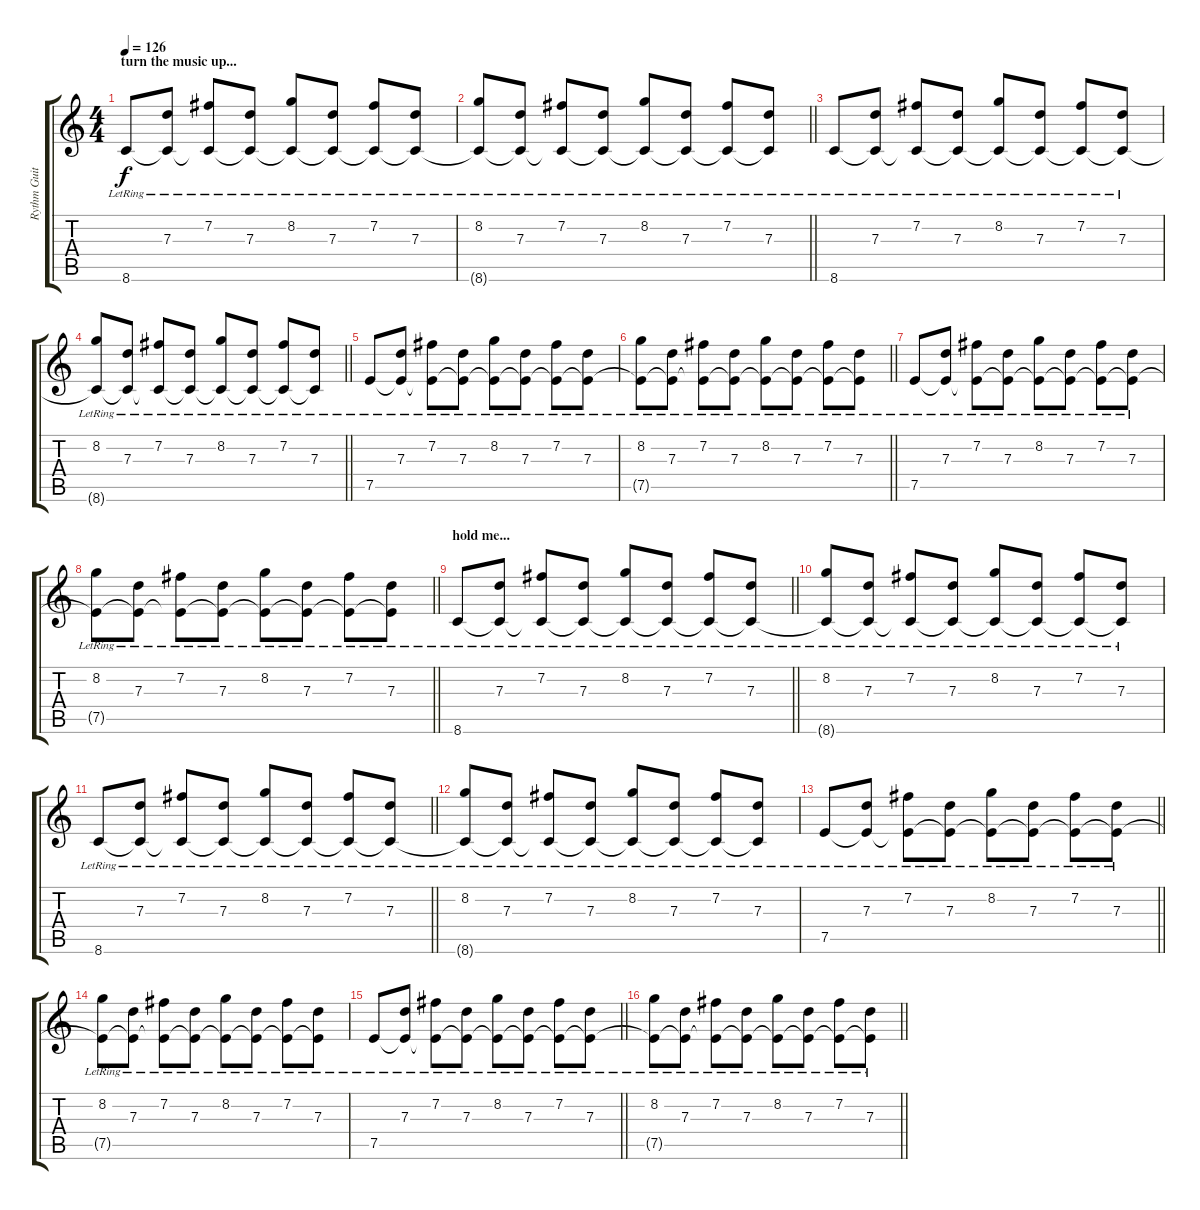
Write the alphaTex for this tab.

\track ("Rythm Guitar" "Rythm Guit") {instrument acousticguitarsteel}
\staff {score tabs}
\tuning (E4 B3 G3 D3 A2 E2) {hide}
\ts (4 4)
\section ("" "turn the music up...")
\tempo 126
\clef g2
\ks c
8.6{lr}.8{dy f} (7.3{lr} 8.6{t}).8 (7.2{lr} 8.6{t}).8 (7.3{lr} 8.6{t}).8 (8.2{lr} 8.6{t}).8 (7.3{lr} 8.6{t}).8 (7.2{lr} 8.6{t}).8 (7.3{lr} 8.6{t}).8 |
\barLineRight lightlight
(8.2{lr} 8.6{t}).8 (7.3{lr} 8.6{t}).8 (7.2{lr} 8.6{t}).8 (7.3{lr} 8.6{t}).8 (8.2{lr} 8.6{t}).8 (7.3{lr} 8.6{t}).8 (7.2{lr} 8.6{t}).8 (7.3{lr} 8.6{t}).8 |
8.6{lr}.8 (7.3{lr} 8.6{t}).8 (7.2{lr} 8.6{t}).8 (7.3{lr} 8.6{t}).8 (8.2{lr} 8.6{t}).8 (7.3{lr} 8.6{t}).8 (7.2{lr} 8.6{t}).8 (7.3{lr} 8.6{t}).8 |
\barLineRight lightlight
(8.2{lr} 8.6{t}).8 (7.3{lr} 8.6{t}).8 (7.2{lr} 8.6{t}).8 (7.3{lr} 8.6{t}).8 (8.2{lr} 8.6{t}).8 (7.3{lr} 8.6{t}).8 (7.2{lr} 8.6{t}).8 (7.3{lr} 8.6{t}).8 |
7.5{lr}.8 (7.3{lr} 7.5{t}).8 (7.2{lr} 7.5{t}).8 (7.3{lr} 7.5{t}).8 (8.2{lr} 7.5{t}).8 (7.3{lr} 7.5{t}).8 (7.2{lr} 7.5{t}).8 (7.3{lr} 7.5{t}).8 |
\barLineRight lightlight
(8.2{lr} 7.5{t}).8 (7.3{lr} 7.5{t}).8 (7.2{lr} 7.5{t}).8 (7.3{lr} 7.5{t}).8 (8.2{lr} 7.5{t}).8 (7.3{lr} 7.5{t}).8 (7.2{lr} 7.5{t}).8 (7.3{lr} 7.5{t}).8 |
7.5{lr}.8 (7.3{lr} 7.5{t}).8 (7.2{lr} 7.5{t}).8 (7.3{lr} 7.5{t}).8 (8.2{lr} 7.5{t}).8 (7.3{lr} 7.5{t}).8 (7.2{lr} 7.5{t}).8 (7.3{lr} 7.5{t}).8 |
\barLineRight lightlight
(8.2{lr} 7.5{t}).8 (7.3{lr} 7.5{t}).8 (7.2{lr} 7.5{t}).8 (7.3{lr} 7.5{t}).8 (8.2{lr} 7.5{t}).8 (7.3{lr} 7.5{t}).8 (7.2{lr} 7.5{t}).8 (7.3{lr} 7.5{t}).8 |
\section ("" "hold me...")
\barLineRight lightlight
8.6{lr}.8 (7.3{lr} 8.6{t}).8 (7.2{lr} 8.6{t}).8 (7.3{lr} 8.6{t}).8 (8.2{lr} 8.6{t}).8 (7.3{lr} 8.6{t}).8 (7.2{lr} 8.6{t}).8 (7.3{lr} 8.6{t}).8 |
(8.2{lr} 8.6{t}).8 (7.3{lr} 8.6{t}).8 (7.2{lr} 8.6{t}).8 (7.3{lr} 8.6{t}).8 (8.2{lr} 8.6{t}).8 (7.3{lr} 8.6{t}).8 (7.2{lr} 8.6{t}).8 (7.3{lr} 8.6{t}).8 |
\barLineRight lightlight
8.6{lr}.8 (7.3{lr} 8.6{t}).8 (7.2{lr} 8.6{t}).8 (7.3{lr} 8.6{t}).8 (8.2{lr} 8.6{t}).8 (7.3{lr} 8.6{t}).8 (7.2{lr} 8.6{t}).8 (7.3{lr} 8.6{t}).8 |
(8.2{lr} 8.6{t}).8 (7.3{lr} 8.6{t}).8 (7.2{lr} 8.6{t}).8 (7.3{lr} 8.6{t}).8 (8.2{lr} 8.6{t}).8 (7.3{lr} 8.6{t}).8 (7.2{lr} 8.6{t}).8 (7.3{lr} 8.6{t}).8 |
\barLineRight lightlight
7.5{lr}.8 (7.3{lr} 7.5{t}).8 (7.2{lr} 7.5{t}).8 (7.3{lr} 7.5{t}).8 (8.2{lr} 7.5{t}).8 (7.3{lr} 7.5{t}).8 (7.2{lr} 7.5{t}).8 (7.3{lr} 7.5{t}).8 |
(8.2{lr} 7.5{t}).8 (7.3{lr} 7.5{t}).8 (7.2{lr} 7.5{t}).8 (7.3{lr} 7.5{t}).8 (8.2{lr} 7.5{t}).8 (7.3{lr} 7.5{t}).8 (7.2{lr} 7.5{t}).8 (7.3{lr} 7.5{t}).8 |
\barLineRight lightlight
7.5{lr}.8 (7.3{lr} 7.5{t}).8 (7.2{lr} 7.5{t}).8 (7.3{lr} 7.5{t}).8 (8.2{lr} 7.5{t}).8 (7.3{lr} 7.5{t}).8 (7.2{lr} 7.5{t}).8 (7.3{lr} 7.5{t}).8 |
\barLineRight lightlight
(8.2{lr} 7.5{t}).8 (7.3{lr} 7.5{t}).8 (7.2{lr} 7.5{t}).8 (7.3{lr} 7.5{t}).8 (8.2{lr} 7.5{t}).8 (7.3{lr} 7.5{t}).8 (7.2{lr} 7.5{t}).8 (7.3{lr} 7.5{t}).8
